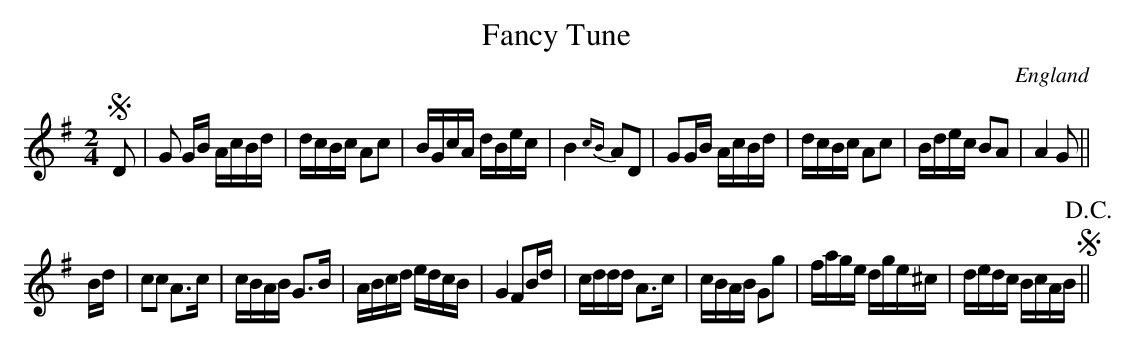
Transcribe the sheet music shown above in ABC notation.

X:1
T:Fancy Tune
L:1/16
M:2/4
O:England
K:G
!segno! D2 | \
G2 GB AcBd | dcBc A2c2 | BGcA dBec | B4 {cB}A2D2 | \
G2GB AcBd | dcBc A2c2 | Bdec B2A2 | A4 G2 ||
Bd | \
c2c2 A3c | cBAB G3B  | ABcd edcB  | G4 F2Bd | \
cddd A3c | cBAB G2g2 | fage dge^c | dedc BcAB !segno! !D.C.! ||
